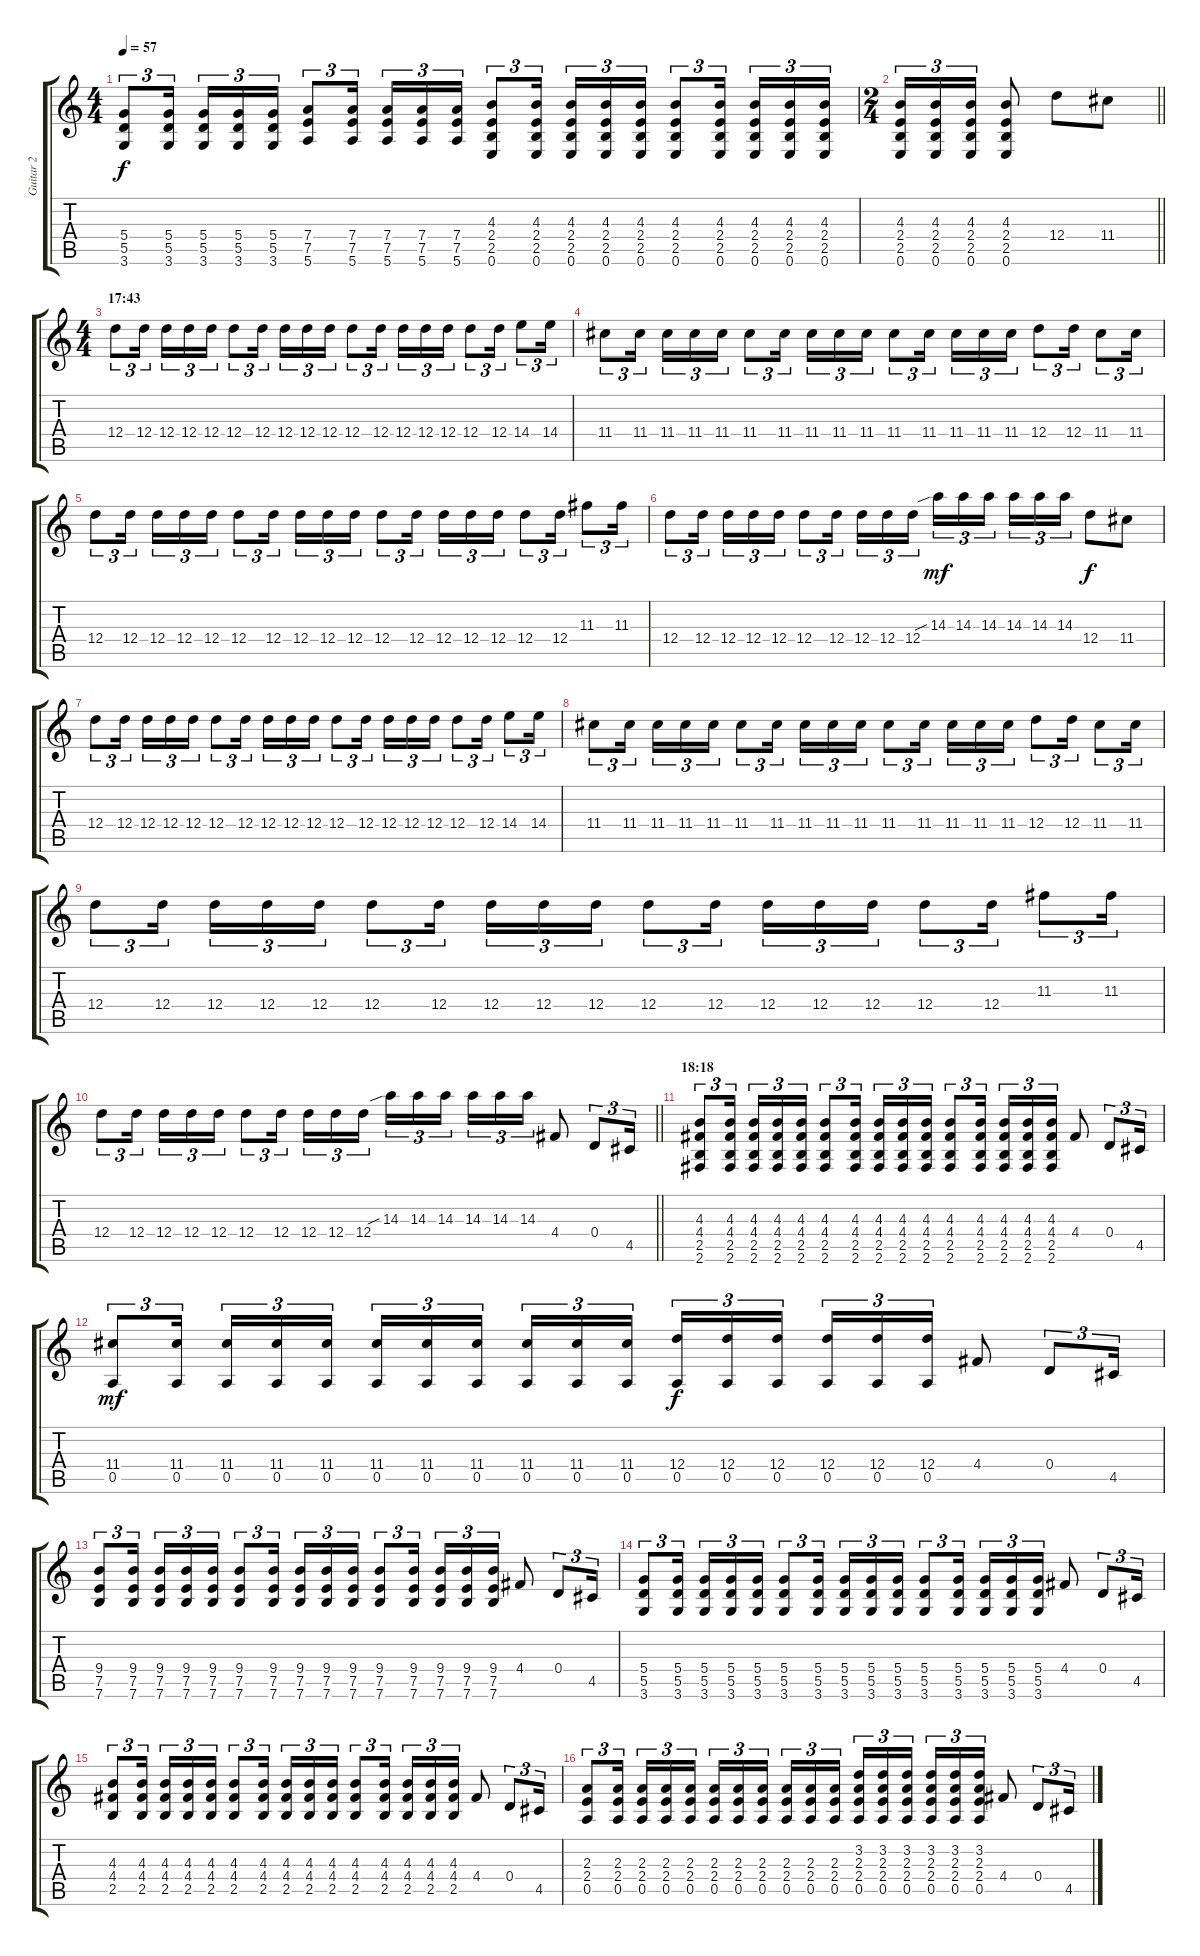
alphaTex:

\track ("Guitar 2" "Guitar 2") {instrument distortionguitar}
\staff {score tabs}
\tuning (E4 B3 G3 D3 A2 E2) {hide}
\ts (4 4)
\tempo 57
\clef g2
\ks c
(5.4 5.5 3.6).8{tu (3 2) dy f} (5.4 5.5 3.6).16{tu (3 2) beam splitsecondary} (5.4 5.5 3.6).16{tu (3 2)} (5.4 5.5 3.6).16{tu (3 2)} (5.4 5.5 3.6).16{tu (3 2)} (7.4 7.5 5.6).8{tu (3 2)} (7.4 7.5 5.6).16{tu (3 2) beam splitsecondary} (7.4 7.5 5.6).16{tu (3 2)} (7.4 7.5 5.6).16{tu (3 2)} (7.4 7.5 5.6).16{tu (3 2)} (4.3 2.4 2.5 0.6).8{tu (3 2)} (4.3 2.4 2.5 0.6).16{tu (3 2) beam splitsecondary} (4.3 2.4 2.5 0.6).16{tu (3 2)} (4.3 2.4 2.5 0.6).16{tu (3 2)} (4.3 2.4 2.5 0.6).16{tu (3 2)} (4.3 2.4 2.5 0.6).8{tu (3 2)} (4.3 2.4 2.5 0.6).16{tu (3 2) beam splitsecondary} (4.3 2.4 2.5 0.6).16{tu (3 2)} (4.3 2.4 2.5 0.6).16{tu (3 2)} (4.3 2.4 2.5 0.6).16{tu (3 2)} |
\ts (2 4)
\barLineRight lightlight
(4.3 2.4 2.5 0.6).16{tu (3 2)} (4.3 2.4 2.5 0.6).16{tu (3 2)} (4.3 2.4 2.5 0.6).16{tu (3 2)} (4.3 2.4 2.5 0.6).8 12.4.8{volume 13 instrument distortionguitar} 11.4.8 |
\ts (4 4)
\section ("" "17:43")
12.4.8{tu (3 2)} 12.4.16{tu (3 2) beam splitsecondary} 12.4.16{tu (3 2)} 12.4.16{tu (3 2)} 12.4.16{tu (3 2)} 12.4.8{tu (3 2)} 12.4.16{tu (3 2) beam splitsecondary} 12.4.16{tu (3 2)} 12.4.16{tu (3 2)} 12.4.16{tu (3 2)} 12.4.8{tu (3 2)} 12.4.16{tu (3 2) beam splitsecondary} 12.4.16{tu (3 2)} 12.4.16{tu (3 2)} 12.4.16{tu (3 2)} 12.4.8{tu (3 2)} 12.4.16{tu (3 2)} 14.4.8{tu (3 2)} 14.4.16{tu (3 2)} |
11.4.8{tu (3 2)} 11.4.16{tu (3 2) beam splitsecondary} 11.4.16{tu (3 2)} 11.4.16{tu (3 2)} 11.4.16{tu (3 2)} 11.4.8{tu (3 2)} 11.4.16{tu (3 2) beam splitsecondary} 11.4.16{tu (3 2)} 11.4.16{tu (3 2)} 11.4.16{tu (3 2)} 11.4.8{tu (3 2)} 11.4.16{tu (3 2) beam splitsecondary} 11.4.16{tu (3 2)} 11.4.16{tu (3 2)} 11.4.16{tu (3 2)} 12.4.8{tu (3 2)} 12.4.16{tu (3 2)} 11.4.8{tu (3 2)} 11.4.16{tu (3 2)} |
12.4.8{tu (3 2)} 12.4.16{tu (3 2) beam splitsecondary} 12.4.16{tu (3 2)} 12.4.16{tu (3 2)} 12.4.16{tu (3 2)} 12.4.8{tu (3 2)} 12.4.16{tu (3 2) beam splitsecondary} 12.4.16{tu (3 2)} 12.4.16{tu (3 2)} 12.4.16{tu (3 2)} 12.4.8{tu (3 2)} 12.4.16{tu (3 2) beam splitsecondary} 12.4.16{tu (3 2)} 12.4.16{tu (3 2)} 12.4.16{tu (3 2)} 12.4.8{tu (3 2)} 12.4.16{tu (3 2)} 11.3.8{tu (3 2)} 11.3.16{tu (3 2)} |
12.4.8{tu (3 2)} 12.4.16{tu (3 2) beam splitsecondary} 12.4.16{tu (3 2)} 12.4.16{tu (3 2)} 12.4.16{tu (3 2)} 12.4.8{tu (3 2)} 12.4.16{tu (3 2) beam splitsecondary} 12.4.16{tu (3 2)} 12.4.16{tu (3 2)} 12.4.16{tu (3 2)} 14.3{sib}.16{tu (3 2) dy mf} 14.3.16{tu (3 2)} 14.3.16{tu (3 2) beam splitsecondary} 14.3.16{tu (3 2)} 14.3.16{tu (3 2)} 14.3.16{tu (3 2)} 12.4.8{dy f} 11.4.8 |
12.4.8{tu (3 2)} 12.4.16{tu (3 2) beam splitsecondary} 12.4.16{tu (3 2)} 12.4.16{tu (3 2)} 12.4.16{tu (3 2)} 12.4.8{tu (3 2)} 12.4.16{tu (3 2) beam splitsecondary} 12.4.16{tu (3 2)} 12.4.16{tu (3 2)} 12.4.16{tu (3 2)} 12.4.8{tu (3 2)} 12.4.16{tu (3 2) beam splitsecondary} 12.4.16{tu (3 2)} 12.4.16{tu (3 2)} 12.4.16{tu (3 2)} 12.4.8{tu (3 2)} 12.4.16{tu (3 2)} 14.4.8{tu (3 2)} 14.4.16{tu (3 2)} |
11.4.8{tu (3 2)} 11.4.16{tu (3 2) beam splitsecondary} 11.4.16{tu (3 2)} 11.4.16{tu (3 2)} 11.4.16{tu (3 2)} 11.4.8{tu (3 2)} 11.4.16{tu (3 2) beam splitsecondary} 11.4.16{tu (3 2)} 11.4.16{tu (3 2)} 11.4.16{tu (3 2)} 11.4.8{tu (3 2)} 11.4.16{tu (3 2) beam splitsecondary} 11.4.16{tu (3 2)} 11.4.16{tu (3 2)} 11.4.16{tu (3 2)} 12.4.8{tu (3 2)} 12.4.16{tu (3 2)} 11.4.8{tu (3 2)} 11.4.16{tu (3 2)} |
12.4.8{tu (3 2)} 12.4.16{tu (3 2) beam splitsecondary} 12.4.16{tu (3 2)} 12.4.16{tu (3 2)} 12.4.16{tu (3 2)} 12.4.8{tu (3 2)} 12.4.16{tu (3 2) beam splitsecondary} 12.4.16{tu (3 2)} 12.4.16{tu (3 2)} 12.4.16{tu (3 2)} 12.4.8{tu (3 2)} 12.4.16{tu (3 2) beam splitsecondary} 12.4.16{tu (3 2)} 12.4.16{tu (3 2)} 12.4.16{tu (3 2)} 12.4.8{tu (3 2)} 12.4.16{tu (3 2)} 11.3.8{tu (3 2)} 11.3.16{tu (3 2)} |
\barLineRight lightlight
12.4.8{tu (3 2)} 12.4.16{tu (3 2) beam splitsecondary} 12.4.16{tu (3 2)} 12.4.16{tu (3 2)} 12.4.16{tu (3 2)} 12.4.8{tu (3 2)} 12.4.16{tu (3 2) beam splitsecondary} 12.4.16{tu (3 2)} 12.4.16{tu (3 2)} 12.4.16{tu (3 2)} 14.3{sib}.16{tu (3 2)} 14.3.16{tu (3 2)} 14.3.16{tu (3 2) beam splitsecondary} 14.3.16{tu (3 2)} 14.3.16{tu (3 2)} 14.3.16{tu (3 2)} 4.4.8 0.4.8{tu (3 2)} 4.5.16{tu (3 2)} |
\section ("" "18:18")
(4.3 4.4 2.5 2.6).8{tu (3 2)} (4.3 4.4 2.5 2.6).16{tu (3 2) beam splitsecondary} (4.3 4.4 2.5 2.6).16{tu (3 2)} (4.3 4.4 2.5 2.6).16{tu (3 2)} (4.3 4.4 2.5 2.6).16{tu (3 2)} (4.3 4.4 2.5 2.6).8{tu (3 2)} (4.3 4.4 2.5 2.6).16{tu (3 2) beam splitsecondary} (4.3 4.4 2.5 2.6).16{tu (3 2)} (4.3 4.4 2.5 2.6).16{tu (3 2)} (4.3 4.4 2.5 2.6).16{tu (3 2)} (4.3 4.4 2.5 2.6).8{tu (3 2)} (4.3 4.4 2.5 2.6).16{tu (3 2) beam splitsecondary} (4.3 4.4 2.5 2.6).16{tu (3 2)} (4.3 4.4 2.5 2.6).16{tu (3 2)} (4.3 4.4 2.5 2.6).16{tu (3 2)} 4.4.8 0.4.8{tu (3 2)} 4.5.16{tu (3 2)} |
(11.4 0.5).8{tu (3 2) dy mf} (11.4 0.5).16{tu (3 2) beam splitsecondary} (11.4 0.5).16{tu (3 2)} (11.4 0.5).16{tu (3 2)} (11.4 0.5).16{tu (3 2)} (11.4 0.5).16{tu (3 2)} (11.4 0.5).16{tu (3 2)} (11.4 0.5).16{tu (3 2) beam splitsecondary} (11.4 0.5).16{tu (3 2)} (11.4 0.5).16{tu (3 2)} (11.4 0.5).16{tu (3 2)} (12.4 0.5).16{tu (3 2) dy f} (12.4 0.5).16{tu (3 2)} (12.4 0.5).16{tu (3 2) beam splitsecondary} (12.4 0.5).16{tu (3 2)} (12.4 0.5).16{tu (3 2)} (12.4 0.5).16{tu (3 2)} 4.4.8 0.4.8{tu (3 2)} 4.5.16{tu (3 2)} |
(9.4 7.5 7.6).8{tu (3 2)} (9.4 7.5 7.6).16{tu (3 2) beam splitsecondary} (9.4 7.5 7.6).16{tu (3 2)} (9.4 7.5 7.6).16{tu (3 2)} (9.4 7.5 7.6).16{tu (3 2)} (9.4 7.5 7.6).8{tu (3 2)} (9.4 7.5 7.6).16{tu (3 2) beam splitsecondary} (9.4 7.5 7.6).16{tu (3 2)} (9.4 7.5 7.6).16{tu (3 2)} (9.4 7.5 7.6).16{tu (3 2)} (9.4 7.5 7.6).8{tu (3 2)} (9.4 7.5 7.6).16{tu (3 2) beam splitsecondary} (9.4 7.5 7.6).16{tu (3 2)} (9.4 7.5 7.6).16{tu (3 2)} (9.4 7.5 7.6).16{tu (3 2)} 4.4.8 0.4.8{tu (3 2)} 4.5.16{tu (3 2)} |
(5.4 5.5 3.6).8{tu (3 2)} (5.4 5.5 3.6).16{tu (3 2) beam splitsecondary} (5.4 5.5 3.6).16{tu (3 2)} (5.4 5.5 3.6).16{tu (3 2)} (5.4 5.5 3.6).16{tu (3 2)} (5.4 5.5 3.6).8{tu (3 2)} (5.4 5.5 3.6).16{tu (3 2) beam splitsecondary} (5.4 5.5 3.6).16{tu (3 2)} (5.4 5.5 3.6).16{tu (3 2)} (5.4 5.5 3.6).16{tu (3 2)} (5.4 5.5 3.6).8{tu (3 2)} (5.4 5.5 3.6).16{tu (3 2) beam splitsecondary} (5.4 5.5 3.6).16{tu (3 2)} (5.4 5.5 3.6).16{tu (3 2)} (5.4 5.5 3.6).16{tu (3 2)} 4.4.8 0.4.8{tu (3 2)} 4.5.16{tu (3 2)} |
(4.3 4.4 2.5).8{tu (3 2)} (4.3 4.4 2.5).16{tu (3 2) beam splitsecondary} (4.3 4.4 2.5).16{tu (3 2)} (4.3 4.4 2.5).16{tu (3 2)} (4.3 4.4 2.5).16{tu (3 2)} (4.3 4.4 2.5).8{tu (3 2)} (4.3 4.4 2.5).16{tu (3 2) beam splitsecondary} (4.3 4.4 2.5).16{tu (3 2)} (4.3 4.4 2.5).16{tu (3 2)} (4.3 4.4 2.5).16{tu (3 2)} (4.3 4.4 2.5).8{tu (3 2)} (4.3 4.4 2.5).16{tu (3 2) beam splitsecondary} (4.3 4.4 2.5).16{tu (3 2)} (4.3 4.4 2.5).16{tu (3 2)} (4.3 4.4 2.5).16{tu (3 2)} 4.4.8 0.4.8{tu (3 2)} 4.5.16{tu (3 2)} |
(2.3 2.4 0.5).8{tu (3 2)} (2.3 2.4 0.5).16{tu (3 2) beam splitsecondary} (2.3 2.4 0.5).16{tu (3 2)} (2.3 2.4 0.5).16{tu (3 2)} (2.3 2.4 0.5).16{tu (3 2)} (2.3 2.4 0.5).16{tu (3 2)} (2.3 2.4 0.5).16{tu (3 2)} (2.3 2.4 0.5).16{tu (3 2) beam splitsecondary} (2.3 2.4 0.5).16{tu (3 2)} (2.3 2.4 0.5).16{tu (3 2)} (2.3 2.4 0.5).16{tu (3 2)} (3.2 2.3 2.4 0.5).16{tu (3 2)} (3.2 2.3 2.4 0.5).16{tu (3 2)} (3.2 2.3 2.4 0.5).16{tu (3 2) beam splitsecondary} (3.2 2.3 2.4 0.5).16{tu (3 2)} (3.2 2.3 2.4 0.5).16{tu (3 2)} (3.2 2.3 2.4 0.5).16{tu (3 2)} 4.4.8 0.4.8{tu (3 2)} 4.5.16{tu (3 2)}
